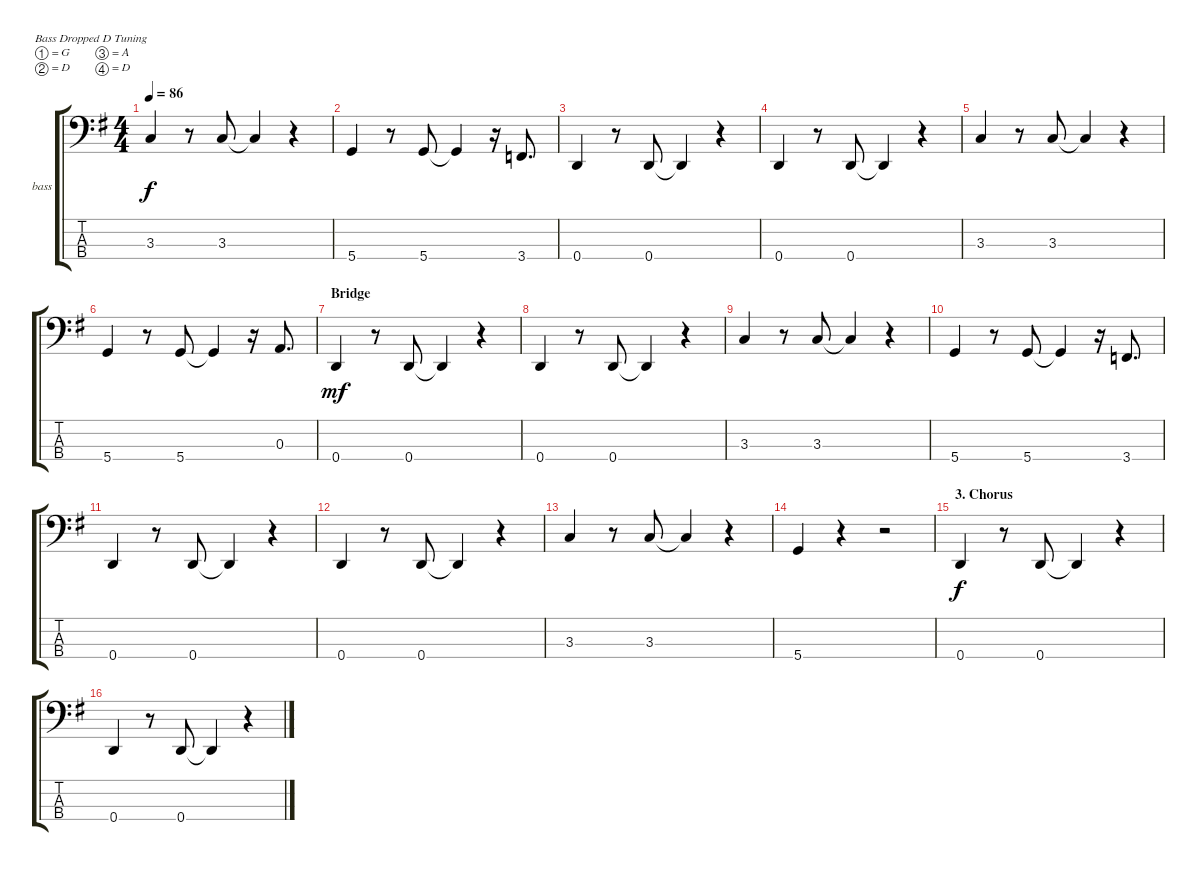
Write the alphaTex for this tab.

\defaultSystemsLayout 4
\bracketExtendMode groupsimilarinstruments
\firstSystemTrackNameOrientation horizontal
\otherSystemsTrackNameOrientation horizontal
\track ("bass" "bass") {instrument electricbassfinger}
\staff {score tabs}
\tuning (G2 D2 A1 D1)
\ts (4 4)
\tempo 86
\clef f4
\scale
0.333333
\ks g
3.3.4{dy f} r.8 3.3.8 3.3{t}.4 r.4 |
\scale
0.333333 5.4.4 r.8 5.4.8 5.4{t}.4 r.16 3.4.8{d} |
\scale
0.333333 0.4.4 r.8 0.4.8 0.4{t}.4 r.4 |
\scale
0.333333 0.4.4 r.8 0.4.8 0.4{t}.4 r.4 |
\scale
0.333333 3.3.4 r.8 3.3.8 3.3{t}.4 r.4 |
\scale
0.333333 5.4.4 r.8 5.4.8 5.4{t}.4 r.16 0.3.8{d} |
\section ("" "Bridge")
\scale
0.333333 0.4.4{dy mf} r.8 0.4.8 0.4{t}.4 r.4 |
\scale
0.333333 0.4.4 r.8 0.4.8 0.4{t}.4 r.4 |
\scale
0.333333 3.3.4 r.8 3.3.8 3.3{t}.4 r.4 |
\scale
0.333333 5.4.4 r.8 5.4.8 5.4{t}.4 r.16 3.4.8{d} |
\scale
0.333333 0.4.4 r.8 0.4.8 0.4{t}.4 r.4 |
\scale
0.333333 0.4.4 r.8 0.4.8 0.4{t}.4 r.4 |
\scale
0.333333 3.3.4 r.8 3.3.8 3.3{t}.4 r.4 |
\scale
0.333333 5.4.4 r.4 r.2 |
\section ("" "3. Chorus")
\scale
0.333333 0.4.4{dy f} r.8 0.4.8 0.4{t}.4 r.4 |
\scale
0.333333 0.4.4 r.8 0.4.8 0.4{t}.4 r.4
